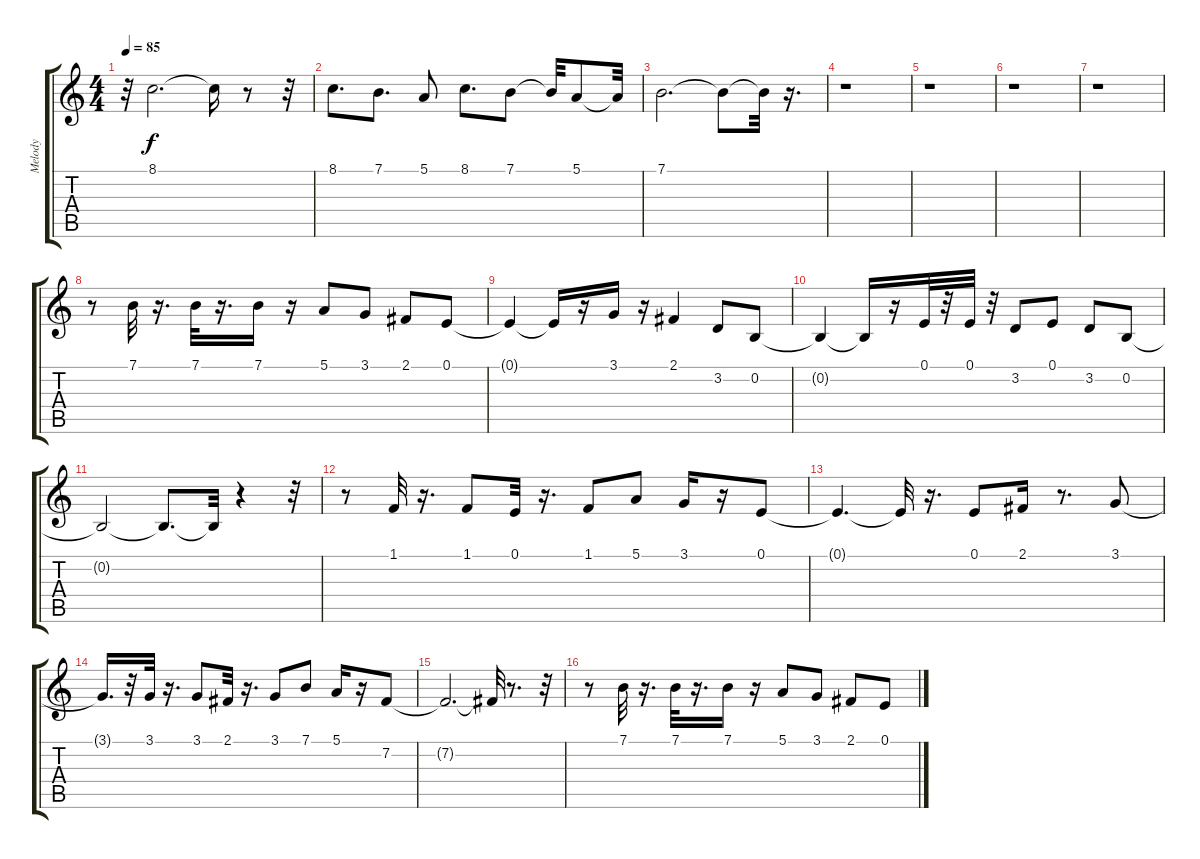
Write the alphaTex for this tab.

\track ("Melody" "Melody") {instrument panflute}
\staff {score tabs}
\tuning (E4 B3 G3 D3 A2 E2) {hide}
\ts (4 4)
\tempo 85
\clef g2
\ks c
r.32{dy f} 8.1.2{d} 8.1{t}.16 r.8 r.32 |
8.1.8{d} 7.1.8{d} 5.1.8 8.1.8{d} 7.1.8 7.1{t}.32 5.1.8 5.1{t}.32 |
7.1.2{d} 7.1{t}.8 7.1{t}.32 r.16{d} |
r.1 |
r.1 |
r.1 |
r.1 |
r.8 7.1.32 r.16{d} 7.1.32 r.16{d} 7.1.16 r.16 5.1.8 3.1.8 2.1.8 0.1.8 |
0.1{t}.4 0.1{t}.16 r.16 3.1.16 r.16 2.1.4 3.2.8 0.2.8 |
0.2{t}.4 0.2{t}.16 r.16 0.1.32 r.32 0.1.32 r.32 3.2.8 0.1.8 3.2.8 0.2.8 |
0.2{t}.2 0.2{t}.8{d} 0.2{t}.32 r.4 r.32 |
r.8 1.1.32 r.16{d} 1.1.8 0.1.32 r.16{d} 1.1.8 5.1.8 3.1.16 r.16 0.1.8 |
0.1{t}.4{d} 0.1{t}.32 r.16{d} 0.1.8 2.1.16 r.8{d} 3.1.8 |
3.1{t}.16{d} r.32 3.1.32 r.16{d} 3.1.8 2.1.32 r.16{d} 3.1.8 7.1.8 5.1.16 r.16 7.2.8 |
7.2{t}.2{d} 7.2{t}.32 r.8{d} r.32 |
r.8 7.1.32 r.16{d} 7.1.32 r.16{d} 7.1.16 r.16 5.1.8 3.1.8 2.1.8 0.1.8
